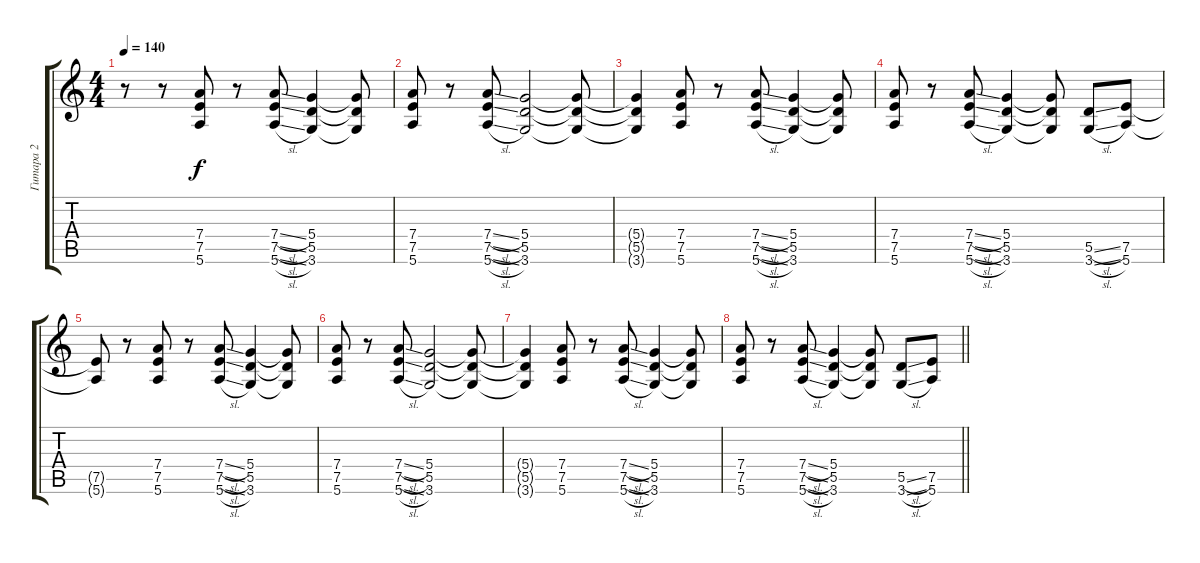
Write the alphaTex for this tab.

\track ("Гитара 2" "Гитара 2") {instrument overdrivenguitar}
\staff {score tabs}
\tuning (E4 B3 G3 D3 A2 E2) {hide}
\ts (4 4)
\tempo 140
\clef g2
\ks c
r.8{dy f} r.8 (7.4 7.5 5.6).8 r.8 (7.4{sl} 7.5{sl} 5.6{sl}).8 (5.4 5.5 3.6).4 (5.4{t} 5.5{t} 3.6{t}).8 |
(7.4 7.5 5.6).8 r.8 (7.4{sl} 7.5{sl} 5.6{sl}).8 (5.4 5.5 3.6).2 (5.4{t} 5.5{t} 3.6{t}).8 |
(5.4{t} 5.5{t} 3.6{t}).4 (7.4 7.5 5.6).8 r.8 (7.4{sl} 7.5{sl} 5.6{sl}).8 (5.4 5.5 3.6).4 (5.4{t} 5.5{t} 3.6{t}).8 |
(7.4 7.5 5.6).8 r.8 (7.4{sl} 7.5{sl} 5.6{sl}).8 (5.4 5.5 3.6).4 (5.4{t} 5.5{t} 3.6{t}).8 (5.5{sl} 3.6{sl}).8 (7.5 5.6).8 |
(7.5{t} 5.6{t}).8 r.8 (7.4 7.5 5.6).8 r.8 (7.4{sl} 7.5{sl} 5.6{sl}).8 (5.4 5.5 3.6).4 (5.4{t} 5.5{t} 3.6{t}).8 |
(7.4 7.5 5.6).8 r.8 (7.4{sl} 7.5{sl} 5.6{sl}).8 (5.4 5.5 3.6).2 (5.4{t} 5.5{t} 3.6{t}).8 |
(5.4{t} 5.5{t} 3.6{t}).4 (7.4 7.5 5.6).8 r.8 (7.4{sl} 7.5{sl} 5.6{sl}).8 (5.4 5.5 3.6).4 (5.4{t} 5.5{t} 3.6{t}).8 |
\barLineRight lightlight
(7.4 7.5 5.6).8 r.8 (7.4{sl} 7.5{sl} 5.6{sl}).8 (5.4 5.5 3.6).4 (5.4{t} 5.5{t} 3.6{t}).8 (5.5{sl} 3.6{sl}).8 (7.5 5.6).8
